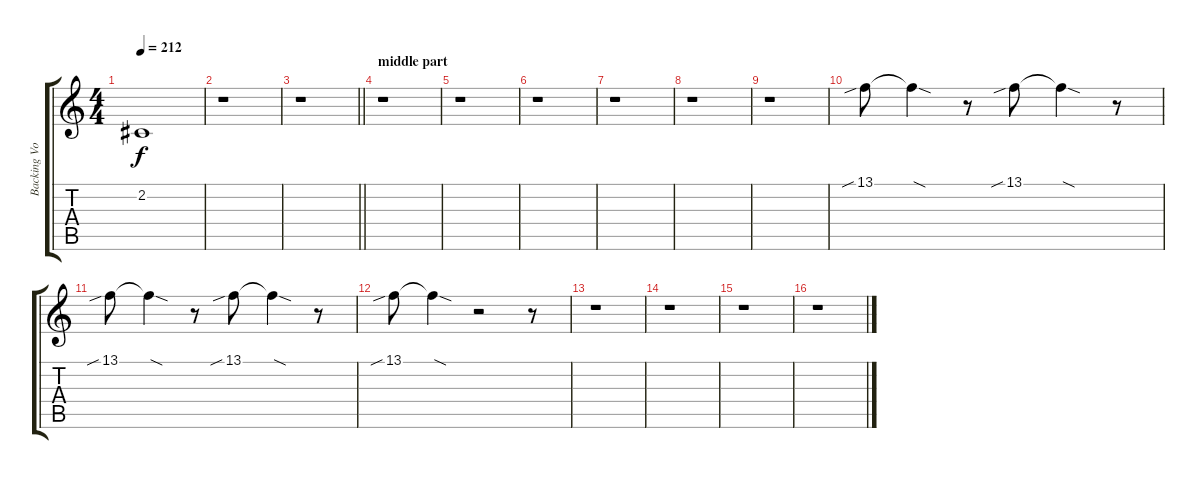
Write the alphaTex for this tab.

\track ("Backing Vocals" "Backing Vo") {instrument lead1square}
\staff {score tabs}
\tuning (E4 B3 G3 D3 A2 E2) {hide}
\ts (4 4)
\tempo 212
\clef g2
\ks c
2.2{t}.1{dy f} |
r.1 |
\barLineRight lightlight
r.1 |
\section ("" "middle part")
r.1 |
r.1 |
r.1 |
r.1 |
r.1 |
r.1 |
13.1{sib}.8{volume 16} 13.1{sod t}.4 r.8 13.1{sib}.8 13.1{sod t}.4 r.8 |
13.1{sib}.8 13.1{sod t}.4 r.8 13.1{sib}.8 13.1{sod t}.4 r.8 |
13.1{sib}.8 13.1{sod t}.4 r.2 r.8 |
r.1 |
r.1 |
r.1 |
r.1
